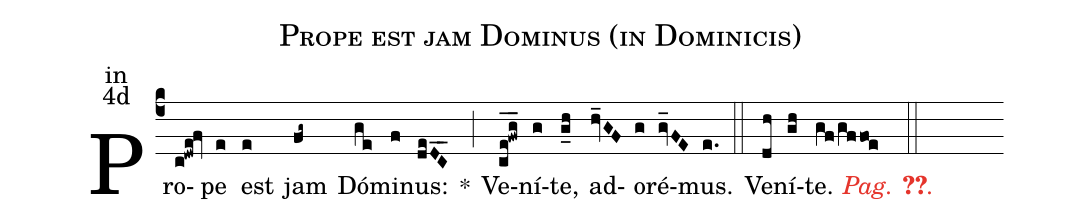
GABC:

name:Prope est jam Dominus (in Dominicis);
office-part:in;
mode:4d;
%%
(c4) Pro(c!dwe!fv)pe(e) est(e) jam(fg~) Dó(ge)mi(f)nus:(deDC__)  <sp>*</sp>(;) Ve(ce_@fwg_)ní(g)te,(g_h) ad(hv_GF)o(g)ré(gv_FE)mus.(e.)  (::)
<nlba>Ve(dh)ní(gh)t{e}. <c><i>Pag. <v>\pageref{M-ORIP4d}</v>.</i></c></nlba>(gf/gffoe ::)
